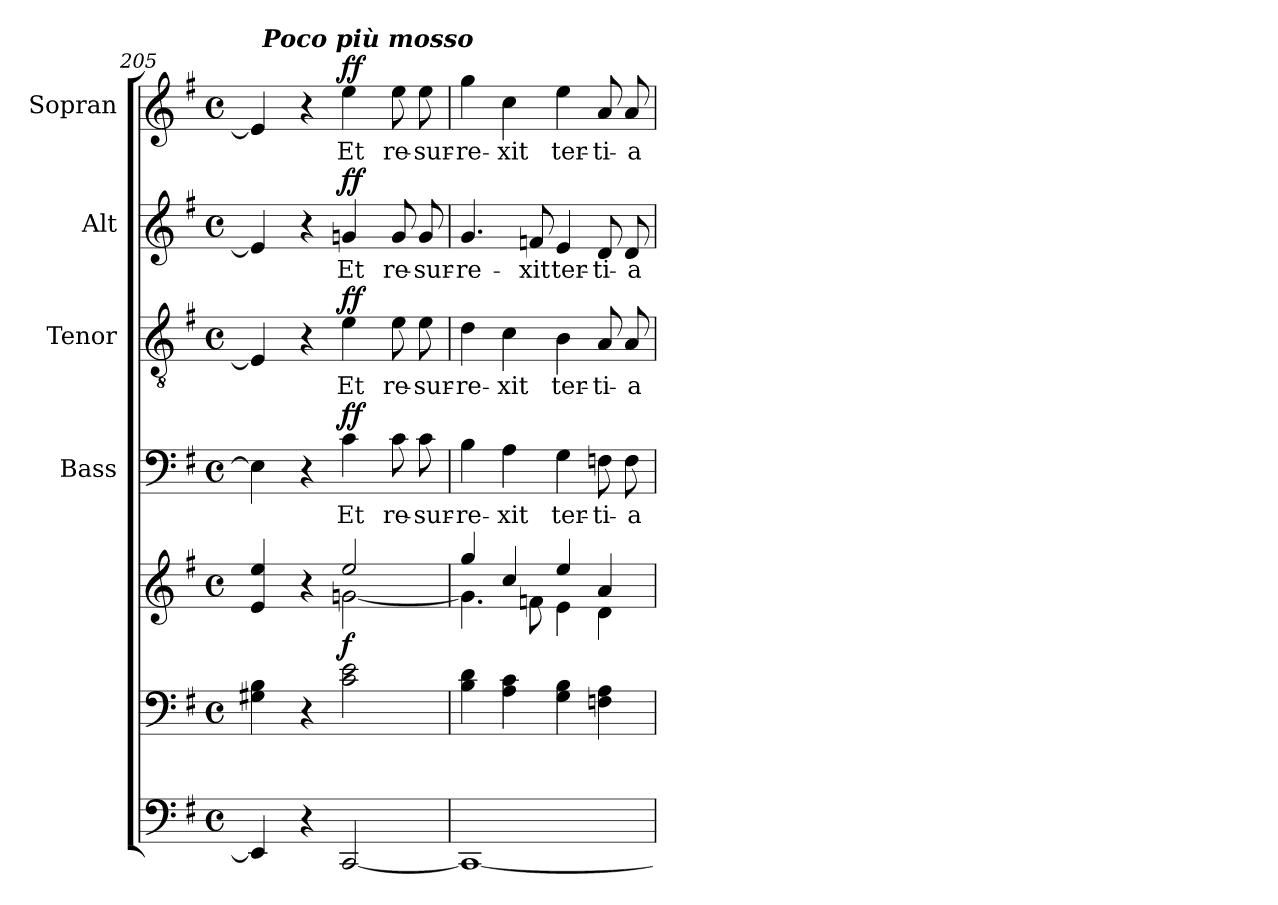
**kern	**kern	**kern	**dynam	**kern	**text	**dynam	**kern	**text	**dynam	**kern	**text	**dynam	**kern	**text	**dynam
*part6	*part5	*part5	*part5	*part4	*part4	*part4	*part3	*part3	*part3	*part2	*part2	*part2	*part1	*part1	*part1
*staff7	*staff6	*staff5	*staff5/6	*staff4	*staff4	*staff4	*staff3	*staff3	*staff3	*staff2	*staff2	*staff2	*staff1	*staff1	*staff1
*	*	*	*	*I"Bass	*	*	*I"Tenor	*	*	*I"Alt	*	*	*I"Sopran	*	*
*	*	*	*	*I'B.	*	*	*I'T.	*	*	*I'A.	*	*	*I'S.	*	*
*clefF4	*clefF4	*clefG2	*	*clefF4	*	*	*clefGv2	*	*	*clefG2	*	*	*clefG2	*	*
*ITrd7c12	*	*	*	*	*	*	*	*	*	*	*	*	*	*	*
*k[f#]	*k[f#]	*k[f#]	*	*k[f#]	*	*	*k[f#]	*	*	*k[f#]	*	*	*k[f#]	*	*
*G:	*G:	*G:	*	*G:	*	*	*G:	*	*	*G:	*	*	*G:	*	*
*M4/4	*M4/4	*M4/4	*	*M4/4	*	*	*M4/4	*	*	*M4/4	*	*	*M4/4	*	*
*met(c)	*met(c)	*met(c)	*	*met(c)	*	*	*met(c)	*	*	*met(c)	*	*	*met(c)	*	*
=205	=205	=205	=205	=205	=205	=205	=205	=205	=205	=205	=205	=205	=205	=205	=205
*	*	*^	*	*	*	*	*	*	*	*	*	*	*^	*	*
4EEE/]	4G#X\ 4B\	4e/ 4ee/	2ryy	.	4E\]	.	.	4E/]	.	.	4e/]	.	.	4e/]	32ryy	.	.
!	!	!	!	!	!	!	!	!	!	!	!	!	!	!	!LO:TX:a:Bi:t=Poco più mosso	!	!
.	.	.	.	.	.	.	.	.	.	.	.	.	.	.	2ryy	.	.
4r	4r	4r	.	.	4r	.	.	4r	.	.	4r	.	.	4r	.	.	.
!	!	!	!	!LO:DY:b	!	!LO:LY:b	!LO:DY:a	!	!LO:LY:b	!LO:DY:a	!	!LO:LY:b	!LO:DY:a	!	!	!LO:LY:b	!LO:DY:a
[2CCC/	2c\ 2e\	2ee/	[<2gn\	f	4c\	Et	ff	4e\	Et	ff	4gn/	Et	ff	4ee\	.	Et	ff
.	.	.	.	.	.	.	.	.	.	.	.	.	.	.	4...ryy	.	.
!	!	!	!	!	!	!LO:LY:b	!	!	!LO:LY:b	!	!	!LO:LY:b	!	!	!	!LO:LY:b	!
.	.	.	.	.	8c\	re-	.	8e\	re-	.	8g/	re-	.	8ee\	.	re-	.
!	!	!	!	!	!	!LO:LY:b	!	!	!LO:LY:b	!	!	!LO:LY:b	!	!	!	!LO:LY:b	!
.	.	.	.	.	8c\	-sur-	.	8e\	-sur-	.	8g/	-sur-	.	8ee\	.	-sur-	.
=206	=206	=206	=206	=206	=206	=206	=206	=206	=206	=206	=206	=206	=206	=206	=206	=206	=206
!	!	!	!	!	!	!LO:LY:b	!	!	!LO:LY:b	!	!	!LO:LY:b	!	!	!	!LO:LY:b	!
*	*	*	*	*	*	*	*	*	*	*	*	*	*	*v	*v	*	*
1CCC_	4B\ 4d\	4gg/	4.g\]	.	4B\	-re-	.	4d\	-re-	.	4.g/	-re-	.	4gg\	-re-	.
!	!	!	!	!	!	!LO:LY:b	!	!	!LO:LY:b	!	!	!	!	!	!LO:LY:b	!
.	4A\ 4c\	4cc/	.	.	4A\	-xit	.	4c\	-xit	.	.	.	.	4cc\	-xit	.
!	!	!	!	!	!	!	!	!	!	!	!	!LO:LY:b	!	!	!	!
.	.	.	8fn\	.	.	.	.	.	.	.	8fn/	-xit	.	.	.	.
!	!	!	!	!	!	!LO:LY:b	!	!	!LO:LY:b	!	!	!LO:LY:b	!	!	!LO:LY:b	!
.	4G\ 4B\	4ee/	4e\	.	4G\	ter-	.	4B\	ter-	.	4e/	ter-	.	4ee\	ter-	.
!	!	!	!	!	!	!LO:LY:b	!	!	!LO:LY:b	!	!	!LO:LY:b	!	!	!LO:LY:b	!
.	4Fn\ 4A\	4a/	4d\	.	8Fn\	-ti-	.	8A/	-ti-	.	8d/	-ti-	.	8a/	-ti-	.
!	!	!	!	!	!	!LO:LY:b	!	!	!LO:LY:b	!	!	!LO:LY:b	!	!	!LO:LY:b	!
.	.	.	.	.	8F\	-a	.	8A/	-a	.	8d/	-a	.	8a/	-a	.
*	*	*v	*v	*	*	*	*	*	*	*	*	*	*	*	*	*
=	=	=	=	=	=	=	=	=	=	=	=	=	=	=	=
*-	*-	*-	*-	*-	*-	*-	*-	*-	*-	*-	*-	*-	*-	*-	*-
